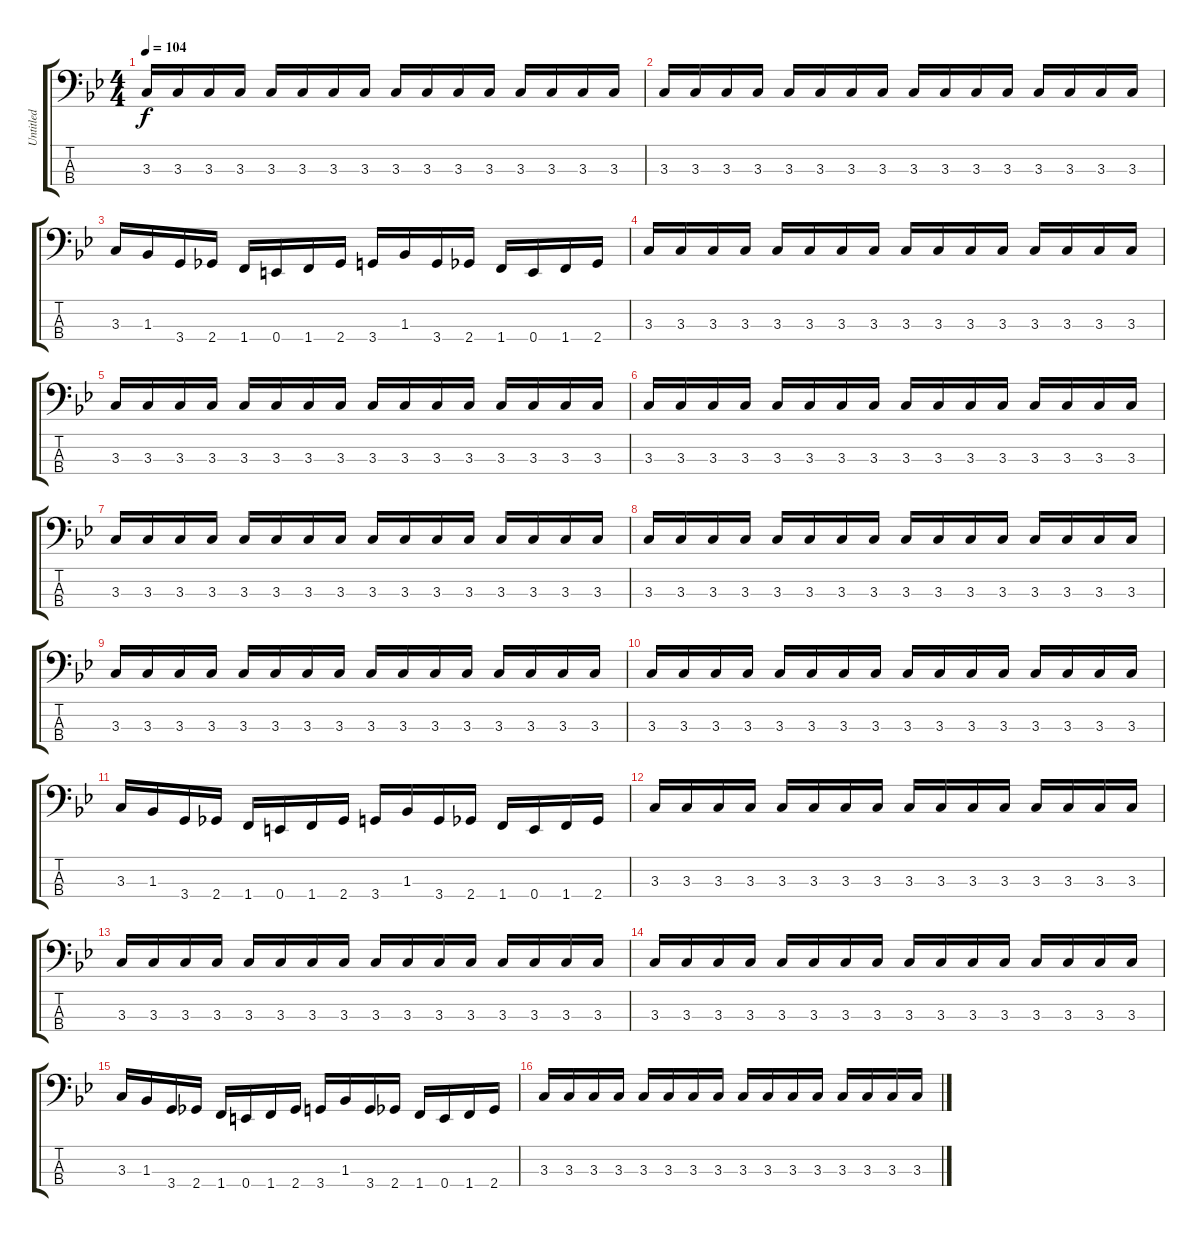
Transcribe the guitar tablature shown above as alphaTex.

\track ("Untitled" "Untitled") {instrument electricbassfinger}
\staff {score tabs}
\tuning (G2 D2 A1 E1) {hide}
\ts (4 4)
\tempo 104
\clef f4
\ks bb
3.3.16{dy f} 3.3.16 3.3.16 3.3.16 3.3.16 3.3.16 3.3.16 3.3.16 3.3.16 3.3.16 3.3.16 3.3.16 3.3.16 3.3.16 3.3.16 3.3.16 |
3.3.16 3.3.16 3.3.16 3.3.16 3.3.16 3.3.16 3.3.16 3.3.16 3.3.16 3.3.16 3.3.16 3.3.16 3.3.16 3.3.16 3.3.16 3.3.16 |
3.3.16 1.3.16 3.4.16 2.4.16 1.4.16 0.4.16 1.4.16 2.4.16 3.4.16 1.3.16 3.4.16 2.4.16 1.4.16 0.4.16 1.4.16 2.4.16 |
3.3.16 3.3.16 3.3.16 3.3.16 3.3.16 3.3.16 3.3.16 3.3.16 3.3.16 3.3.16 3.3.16 3.3.16 3.3.16 3.3.16 3.3.16 3.3.16 |
3.3.16 3.3.16 3.3.16 3.3.16 3.3.16 3.3.16 3.3.16 3.3.16 3.3.16 3.3.16 3.3.16 3.3.16 3.3.16 3.3.16 3.3.16 3.3.16 |
3.3.16 3.3.16 3.3.16 3.3.16 3.3.16 3.3.16 3.3.16 3.3.16 3.3.16 3.3.16 3.3.16 3.3.16 3.3.16 3.3.16 3.3.16 3.3.16 |
3.3.16 3.3.16 3.3.16 3.3.16 3.3.16 3.3.16 3.3.16 3.3.16 3.3.16 3.3.16 3.3.16 3.3.16 3.3.16 3.3.16 3.3.16 3.3.16 |
3.3.16 3.3.16 3.3.16 3.3.16 3.3.16 3.3.16 3.3.16 3.3.16 3.3.16 3.3.16 3.3.16 3.3.16 3.3.16 3.3.16 3.3.16 3.3.16 |
3.3.16 3.3.16 3.3.16 3.3.16 3.3.16 3.3.16 3.3.16 3.3.16 3.3.16 3.3.16 3.3.16 3.3.16 3.3.16 3.3.16 3.3.16 3.3.16 |
3.3.16 3.3.16 3.3.16 3.3.16 3.3.16 3.3.16 3.3.16 3.3.16 3.3.16 3.3.16 3.3.16 3.3.16 3.3.16 3.3.16 3.3.16 3.3.16 |
3.3.16 1.3.16 3.4.16 2.4.16 1.4.16 0.4.16 1.4.16 2.4.16 3.4.16 1.3.16 3.4.16 2.4.16 1.4.16 0.4.16 1.4.16 2.4.16 |
3.3.16 3.3.16 3.3.16 3.3.16 3.3.16 3.3.16 3.3.16 3.3.16 3.3.16 3.3.16 3.3.16 3.3.16 3.3.16 3.3.16 3.3.16 3.3.16 |
3.3.16 3.3.16 3.3.16 3.3.16 3.3.16 3.3.16 3.3.16 3.3.16 3.3.16 3.3.16 3.3.16 3.3.16 3.3.16 3.3.16 3.3.16 3.3.16 |
3.3.16 3.3.16 3.3.16 3.3.16 3.3.16 3.3.16 3.3.16 3.3.16 3.3.16 3.3.16 3.3.16 3.3.16 3.3.16 3.3.16 3.3.16 3.3.16 |
3.3.16 1.3.16 3.4.16 2.4.16 1.4.16 0.4.16 1.4.16 2.4.16 3.4.16 1.3.16 3.4.16 2.4.16 1.4.16 0.4.16 1.4.16 2.4.16 |
3.3.16 3.3.16 3.3.16 3.3.16 3.3.16 3.3.16 3.3.16 3.3.16 3.3.16 3.3.16 3.3.16 3.3.16 3.3.16 3.3.16 3.3.16 3.3.16
